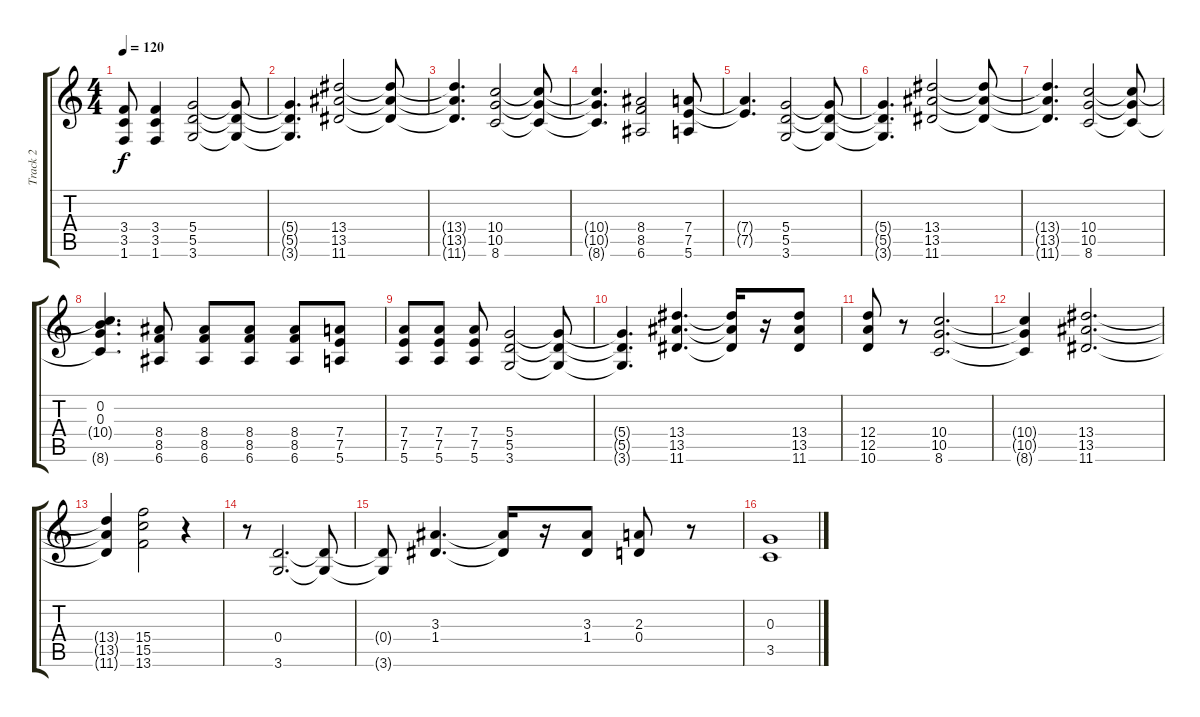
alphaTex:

\track ("Track 2" "Track 2") {instrument distortionguitar}
\staff {score tabs}
\tuning (E4 B3 G3 D3 A2 E2) {hide}
\ts (4 4)
\tempo 120
\clef g2
\ks c
(3.4 3.5 1.6).8{dy f} (3.4 3.5 1.6).4 (5.4 5.5 3.6).2 (5.4{t} 5.5{t} 3.6{t}).8 |
(5.4{t} 5.5{t} 3.6{t}).4{d} (13.4 13.5 11.6).2 (13.4{t} 13.5{t} 11.6{t}).8 |
(13.4{t} 13.5{t} 11.6{t}).4{d} (10.4 10.5 8.6).2 (10.4{t} 10.5{t} 8.6{t}).8 |
(10.4{t} 10.5{t} 8.6{t}).4{d} (8.4 8.5 6.6).2 (7.4 7.5 5.6).8 |
(7.4{t} 7.5{t}).4{d} (5.4 5.5 3.6).2 (5.4{t} 5.5{t} 3.6{t}).8 |
(5.4{t} 5.5{t} 3.6{t}).4{d} (13.4 13.5 11.6).2 (13.4{t} 13.5{t} 11.6{t}).8 |
(13.4{t} 13.5{t} 11.6{t}).4{d} (10.4 10.5 8.6).2 (10.4{t} 10.5{t} 8.6{t}).8 |
(0.2 0.3 10.4{t} 8.6{t}).4{d} (8.4 8.5 6.6).8 (8.4 8.5 6.6).8 (8.4 8.5 6.6).8 (8.4 8.5 6.6).8 (7.4 7.5 5.6).8 |
(7.4 7.5 5.6).8 (7.4 7.5 5.6).8 (7.4 7.5 5.6).8 (5.4 5.5 3.6).2 (5.4{t} 5.5{t} 3.6{t}).8 |
(5.4{t} 5.5{t} 3.6{t}).4{d} (13.4 13.5 11.6).4{d} (13.4{t} 13.5{t} 11.6{t}).16 r.16 (13.4 13.5 11.6).8 |
(12.4 12.5 10.6).8 r.8 (10.4 10.5 8.6).2{d} |
(10.4{t} 10.5{t} 8.6{t}).4 (13.4 13.5 11.6).2{d} |
(13.4{t} 13.5{t} 11.6{t}).4 (15.4 15.5 13.6).2 r.4 |
r.8 (0.4 3.6).2{d} (0.4{t} 3.6{t}).8 |
(0.4{t} 3.6{t}).8 (3.3 1.4).4{d} (3.3{t} 1.4{t}).16 r.16 (3.3 1.4).8 (2.3 0.4).8 r.8 |
(0.3 3.5).1
